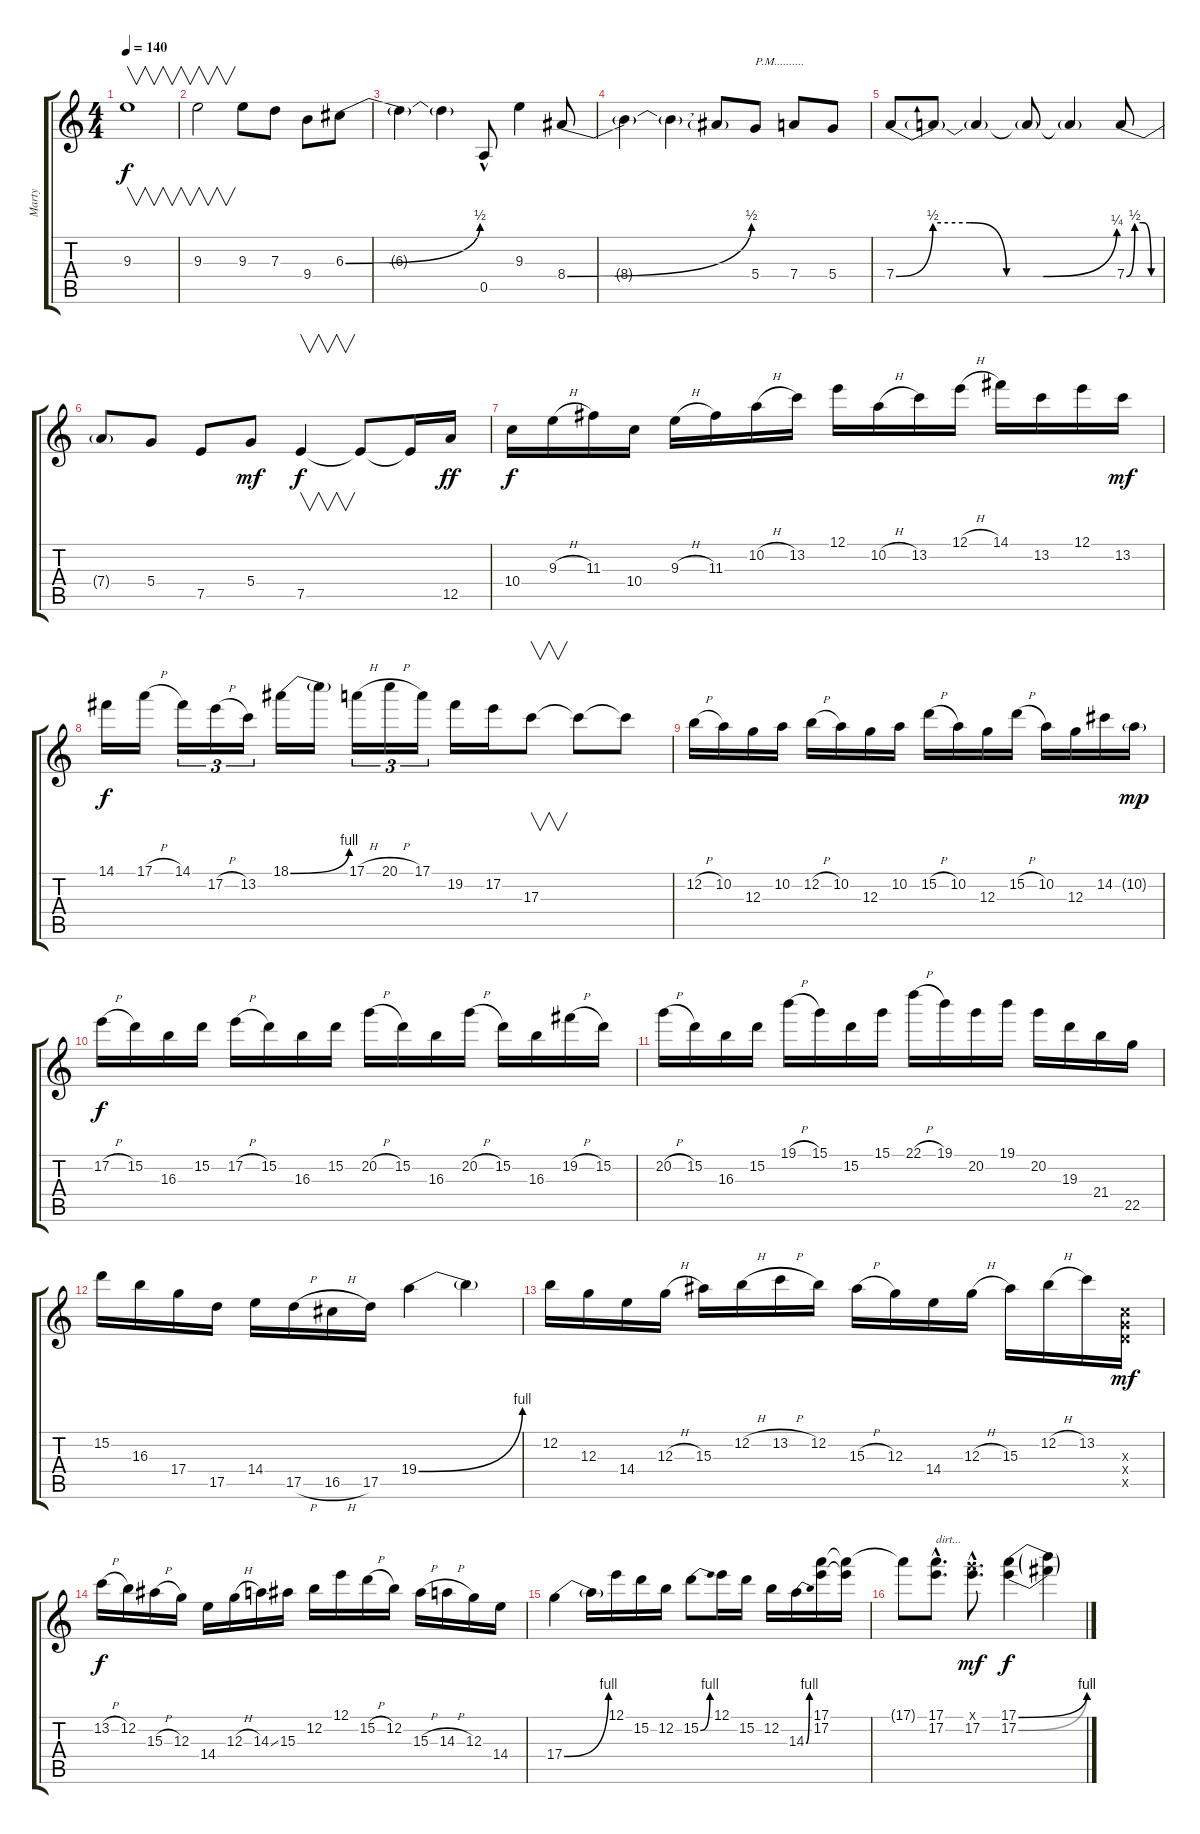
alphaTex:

\track ("Marty" "Marty") {instrument overdrivenguitar}
\staff {score tabs}
\tuning (E4 B3 G3 D3 A2 E2) {hide}
\ts (4 4)
\tempo 140
\clef g2
\ks c
9.3.1{v dy f instrument overdrivenguitar} |
9.3.2{v} 9.3.8 7.3.8 9.4.8 6.3{be (bend 0 0 60 2)}.8 |
6.3{t}.4 6.3{t}.4 0.5{hac}.8 9.3.4 8.4{be (bend 0 0 60 2)}.8 |
8.4{t}.4 8.4{t}.4 8.4{t}.8 5.4.8{txt "P.M.........."} 7.4.8 5.4.8 |
7.4{be (custom 0 0 10 2 20 2 30 0 40 0 60 1)}.8 7.4{t}.8 7.4{t}.4 7.4{t}.8 7.4{t}.4 7.4{be (custom 0 0 15 2 30 2 45 0 60 0)}.8 |
7.4{t}.8 5.4.8 7.5.8 5.4.8{dy mf} 7.5.4{v dy f} 7.5{t}.8 7.5{t}.16 12.5.16{dy ff} |
10.4.16{dy f} 9.3{h}.16 11.3.16 10.4.16 9.3{h}.16 11.3.16 10.2{h}.16 13.2.16 12.1.16 10.2{h}.16 13.2.16 12.1{h}.16 14.1.16 13.2.16 12.1.16 13.2.16{dy mf} |
14.1.16{dy f} 17.1{h}.16 14.1.16{tu (3 2)} 17.2{h}.16{tu (3 2)} 13.2.16{tu (3 2)} 18.1{be (bend 0 0 60 4)}.16 18.1{t}.16 17.1{h}.16{tu (3 2)} 20.1{h}.16{tu (3 2)} 17.1.16{tu (3 2)} 19.2.16 17.2.16 17.3.8{v} 17.3{t}.8 17.3{t}.8 |
12.2{h}.16 10.2.16 12.3.16 10.2.16 12.2{h}.16 10.2.16 12.3.16 10.2.16 15.2{h}.16 10.2.16 12.3.16 15.2{h}.16 10.2.16 12.3.16 14.2.16 10.2{g}.16{dy mp} |
17.2{h}.16{dy f} 15.2.16 16.3.16 15.2.16 17.2{h}.16 15.2.16 16.3.16 15.2.16 20.2{h}.16 15.2.16 16.3.16 20.2{h}.16 15.2.16 16.3.16 19.2{h}.16 15.2.16 |
20.2{h}.16 15.2.16 16.3.16 15.2.16 19.1{h}.16 15.1.16 15.2.16 15.1.16 22.1{h}.16 19.1.16 20.2.16 19.1.16 20.2.16 19.3.16 21.4.16 22.5.16 |
15.2.16 16.3.16 17.4.16 17.5.16 14.4.16 17.5{h}.16 16.5{h}.16 17.5.16 19.4{be (bend 0 0 60 4)}.4 19.4{t}.4 |
12.2.16 12.3.16 14.4.16 12.3{h}.16 15.3.16 12.2{h}.16 13.2{h}.16 12.2.16 15.3{h}.16 12.3.16 14.4.16 12.3{h}.16 15.3.16 12.2{h}.16 13.2.16 (0.3{x} 0.4{x} 15.5{x}).16{dy mf} |
13.2{h}.16{dy f} 12.2.16 15.3{h}.16 12.3.16 14.4.16 12.3{h}.16 14.3{ss}.16 15.3.16 12.2.16 12.1.16 15.2{h}.16 12.2.16 15.3{h}.16 14.3{h}.16 12.3.16 14.4.16 |
17.4{be (bend 0 0 60 4)}.4 17.4{t}.16 12.1.16 15.2.16 12.2.16 15.2{be (bend 0 0 60 4)}.8 12.1.16 15.2.16 12.2.16 14.3{be (bend 0 0 60 4)}.16 (17.1 17.2).16 (17.1{t} 17.2{t}).16 |
17.1{t}.8 (17.1{hac} 17.2{hac}).8{d txt "dirt..."} (15.1{hac x} 17.2{hac}).8{d dy mf} (17.1{be (bend 0 0 60 4)} 17.2{be (bend 0 0 60 4)}).4{dy f} (17.1{t} 17.2{t}).4
